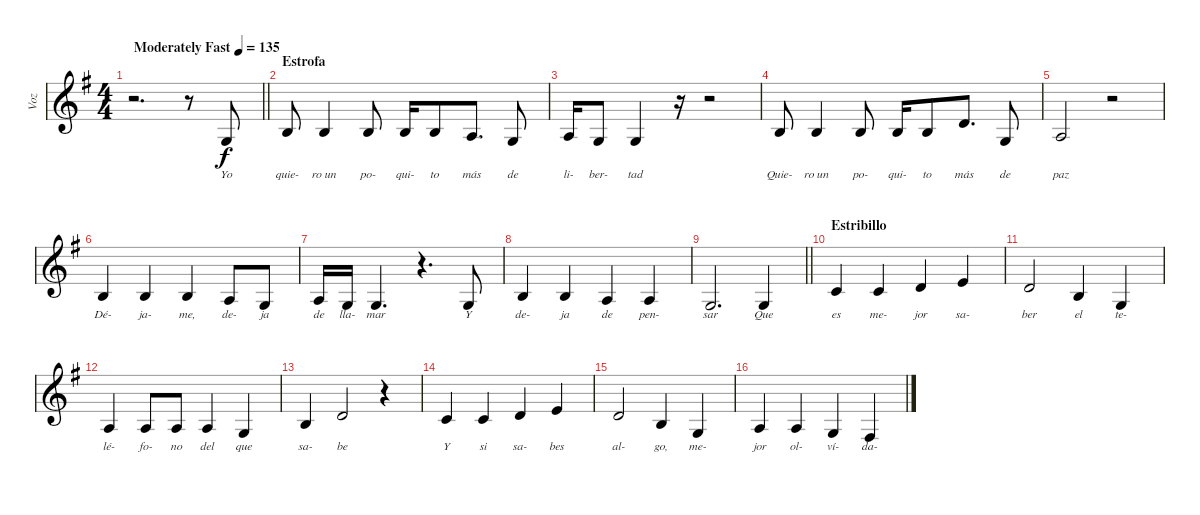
\track ("Voz" "Voz") {instrument altosax}
\staff {score}
\tuning (E4 B3 G3 D3 A2 E2) {hide}
\ts (4 4)
\tempo (135 "Moderately Fast")
\clef g2
\barLineRight lightlight
\ks g
r.2{d dy f instrument altosax} r.8 0.3.8{lyrics (0 "Yo") lyrics (1 "") lyrics (2 "") lyrics (3 "") lyrics (4 "")} |
\section ("" "Estrofa")
0.2.8{lyrics (0 "quie-") lyrics (1 "") lyrics (2 "") lyrics (3 "") lyrics (4 "")} 0.2.4{lyrics (0 "ro un") lyrics (1 "") lyrics (2 "") lyrics (3 "") lyrics (4 "")} 0.2.8{lyrics (0 "po-") lyrics (1 "") lyrics (2 "") lyrics (3 "") lyrics (4 "")} 0.2.16{lyrics (0 "qui-") lyrics (1 "") lyrics (2 "") lyrics (3 "") lyrics (4 "")} 0.2.8{lyrics (0 "to") lyrics (1 "") lyrics (2 "") lyrics (3 "") lyrics (4 "")} 2.3.8{d lyrics (0 "más") lyrics (1 "") lyrics (2 "") lyrics (3 "") lyrics (4 "")} 0.3.8{lyrics (0 "de") lyrics (1 "") lyrics (2 "") lyrics (3 "") lyrics (4 "")} |
2.3.16{lyrics (0 "li-") lyrics (1 "") lyrics (2 "") lyrics (3 "") lyrics (4 "")} 0.3.8{lyrics (0 "ber-") lyrics (1 "") lyrics (2 "") lyrics (3 "") lyrics (4 "")} 0.3.4{lyrics (0 "tad") lyrics (1 "") lyrics (2 "") lyrics (3 "") lyrics (4 "")} r.16 r.2 |
0.2.8{lyrics (0 "Quie-") lyrics (1 "") lyrics (2 "") lyrics (3 "") lyrics (4 "")} 0.2.4{lyrics (0 "ro un") lyrics (1 "") lyrics (2 "") lyrics (3 "") lyrics (4 "")} 0.2.8{lyrics (0 "po-") lyrics (1 "") lyrics (2 "") lyrics (3 "") lyrics (4 "")} 0.2.16{lyrics (0 "qui-") lyrics (1 "") lyrics (2 "") lyrics (3 "") lyrics (4 "")} 0.2.8{lyrics (0 "to") lyrics (1 "") lyrics (2 "") lyrics (3 "") lyrics (4 "")} 3.2.8{d lyrics (0 "más") lyrics (1 "") lyrics (2 "") lyrics (3 "") lyrics (4 "")} 0.3.8{lyrics (0 "de") lyrics (1 "") lyrics (2 "") lyrics (3 "") lyrics (4 "")} |
2.3.2{lyrics (0 "paz") lyrics (1 "") lyrics (2 "") lyrics (3 "") lyrics (4 "")} r.2 |
0.2.4{lyrics (0 "Dé-") lyrics (1 "") lyrics (2 "") lyrics (3 "") lyrics (4 "")} 0.2.4{lyrics (0 "ja-") lyrics (1 "") lyrics (2 "") lyrics (3 "") lyrics (4 "")} 0.2.4{lyrics (0 "me,") lyrics (1 "") lyrics (2 "") lyrics (3 "") lyrics (4 "")} 2.3.8{lyrics (0 "de-") lyrics (1 "") lyrics (2 "") lyrics (3 "") lyrics (4 "")} 0.3.8{lyrics (0 "ja") lyrics (1 "") lyrics (2 "") lyrics (3 "") lyrics (4 "")} |
2.3.16{lyrics (0 "de") lyrics (1 "") lyrics (2 "") lyrics (3 "") lyrics (4 "")} 0.3.16{lyrics (0 "lla-") lyrics (1 "") lyrics (2 "") lyrics (3 "") lyrics (4 "")} 0.3.4{d lyrics (0 "mar") lyrics (1 "") lyrics (2 "") lyrics (3 "") lyrics (4 "")} r.4{d} 0.3.8{lyrics (0 "Y") lyrics (1 "") lyrics (2 "") lyrics (3 "") lyrics (4 "")} |
0.2.4{lyrics (0 "de-") lyrics (1 "") lyrics (2 "") lyrics (3 "") lyrics (4 "")} 0.2.4{lyrics (0 "ja") lyrics (1 "") lyrics (2 "") lyrics (3 "") lyrics (4 "")} 2.3.4{lyrics (0 "de") lyrics (1 "") lyrics (2 "") lyrics (3 "") lyrics (4 "")} 2.3.4{lyrics (0 "pen-") lyrics (1 "") lyrics (2 "") lyrics (3 "") lyrics (4 "")} |
\barLineRight lightlight
0.3.2{d lyrics (0 "sar") lyrics (1 "") lyrics (2 "") lyrics (3 "") lyrics (4 "")} 0.3.4{lyrics (0 "Que") lyrics (1 "") lyrics (2 "") lyrics (3 "") lyrics (4 "")} |
\section ("" "Estribillo")
1.2.4{lyrics (0 "es") lyrics (1 "") lyrics (2 "") lyrics (3 "") lyrics (4 "")} 1.2.4{lyrics (0 "me-") lyrics (1 "") lyrics (2 "") lyrics (3 "") lyrics (4 "")} 3.2.4{lyrics (0 "jor") lyrics (1 "") lyrics (2 "") lyrics (3 "") lyrics (4 "")} 0.1.4{lyrics (0 "sa-") lyrics (1 "") lyrics (2 "") lyrics (3 "") lyrics (4 "")} |
3.2.2{lyrics (0 "ber") lyrics (1 "") lyrics (2 "") lyrics (3 "") lyrics (4 "")} 0.2.4{lyrics (0 "el") lyrics (1 "") lyrics (2 "") lyrics (3 "") lyrics (4 "")} 0.3.4{lyrics (0 "te-") lyrics (1 "") lyrics (2 "") lyrics (3 "") lyrics (4 "")} |
2.3.4{lyrics (0 "lé-") lyrics (1 "") lyrics (2 "") lyrics (3 "") lyrics (4 "")} 2.3.8{lyrics (0 "fo-") lyrics (1 "") lyrics (2 "") lyrics (3 "") lyrics (4 "")} 2.3.8{lyrics (0 "no") lyrics (1 "") lyrics (2 "") lyrics (3 "") lyrics (4 "")} 2.3.4{lyrics (0 "del") lyrics (1 "") lyrics (2 "") lyrics (3 "") lyrics (4 "")} 0.3.4{lyrics (0 "que") lyrics (1 "") lyrics (2 "") lyrics (3 "") lyrics (4 "")} |
0.2.4{lyrics (0 "sa-") lyrics (1 "") lyrics (2 "") lyrics (3 "") lyrics (4 "")} 3.2.2{lyrics (0 "be") lyrics (1 "") lyrics (2 "") lyrics (3 "") lyrics (4 "")} r.4 |
1.2.4{lyrics (0 "Y") lyrics (1 "") lyrics (2 "") lyrics (3 "") lyrics (4 "")} 1.2.4{lyrics (0 "si") lyrics (1 "") lyrics (2 "") lyrics (3 "") lyrics (4 "")} 3.2.4{lyrics (0 "sa-") lyrics (1 "") lyrics (2 "") lyrics (3 "") lyrics (4 "")} 0.1.4{lyrics (0 "bes") lyrics (1 "") lyrics (2 "") lyrics (3 "") lyrics (4 "")} |
3.2.2{lyrics (0 "al-") lyrics (1 "") lyrics (2 "") lyrics (3 "") lyrics (4 "")} 0.2.4{lyrics (0 "go,") lyrics (1 "") lyrics (2 "") lyrics (3 "") lyrics (4 "")} 0.3.4{lyrics (0 "me-") lyrics (1 "") lyrics (2 "") lyrics (3 "") lyrics (4 "")} |
2.3.4{lyrics (0 "jor") lyrics (1 "") lyrics (2 "") lyrics (3 "") lyrics (4 "")} 2.3.4{lyrics (0 "ol-") lyrics (1 "") lyrics (2 "") lyrics (3 "") lyrics (4 "")} 0.3.4{lyrics (0 "ví-") lyrics (1 "") lyrics (2 "") lyrics (3 "") lyrics (4 "")} 4.4.4{lyrics (0 "da-") lyrics (1 "") lyrics (2 "") lyrics (3 "") lyrics (4 "")}
